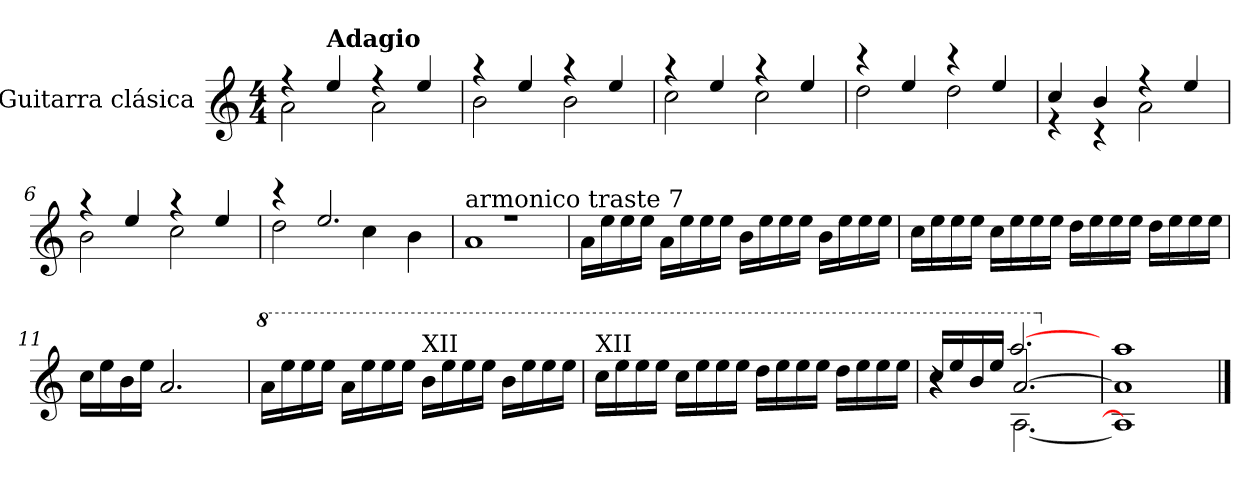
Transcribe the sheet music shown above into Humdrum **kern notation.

**kern
*part1
*staff1
*I"Guitarra clásica
*I'Guit.
*clefG2
*k[]
*M4/4
=1
*^
4r	2a\
!LO:TX:a:B:t=Adagio	!
!LO:N:head=solid	!
4ee/	.
4r	2a\
4ee/	.
=2	=2
4r	2b\
4ee/	.
4r	2b\
4ee/	.
=3	=3
4r	2cc\
4ee/	.
4r	2cc\
4ee/	.
=4	=4
4r	2dd\
4ee/	.
4r	2dd\
4ee/	.
!!LO:LB:g=z	!!
=5	=5
4cc/	4r
4b/	4r
4r	2a\
4ee/	.
=6	=6
4r	2b\
4ee/	.
4r	2cc\
4ee/	.
=7	=7
4r	2dd\
2.ee/	.
.	4cc\
.	4b\
=8	=8
!LO:TX:a:t=armonico traste 7	!
1r	1a
*v	*v
!!LO:LB:g=z
=9
16a\LL
16ee\
16ee\
16ee\JJ
16a\LL
16ee\
16ee\
16ee\JJ
16b\LL
16ee\
16ee\
16ee\JJ
16b\LL
16ee\
16ee\
16ee\JJ
=10
16cc\LL
16ee\
16ee\
16ee\JJ
16cc\LL
16ee\
16ee\
16ee\JJ
16dd\LL
16ee\
16ee\
16ee\JJ
16dd\LL
16ee\
16ee\
16ee\JJ
=11
16cc\LL
16ee\
16b\
16ee\JJ
2.a/
!!LO:LB:g=z
=12
*8va
16aa\LL
16eee\
16eee\
16eee\JJ
16aa\LL
16eee\
16eee\
16eee\JJ
!LO:TX:a:t=XII
16bb\LL
16eee\
16eee\
16eee\JJ
16bb\LL
16eee\
16eee\
16eee\JJ
!!LO:LB:g=z
=13
!LO:TX:a:t=XII
16ccc\LL
16eee\
16eee\
16eee\JJ
16ccc\LL
16eee\
16eee\
16eee\JJ
16ddd\LL
16eee\
16eee\
16eee\JJ
16ddd\LL
16eee\
16eee\
16eee\JJ
=14
*^
*	*^
16ccc/LL	4r	4r
16eee/	.	.
16bb/	.	.
16eee/JJ	.	.
[2.aa/	[2.a\	[2.aaa/
=15	=15	=15
*X8va	*	*
1a]	1A]	1aa]
*v	*v	*v
==
*-
